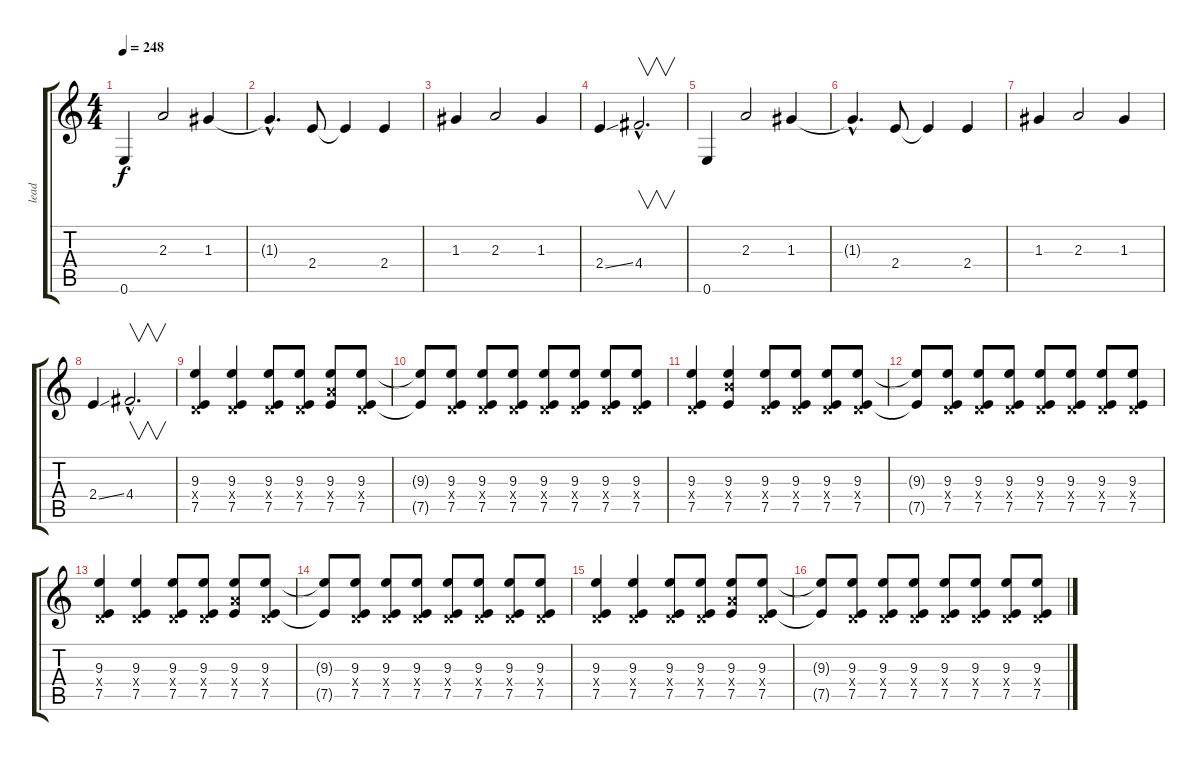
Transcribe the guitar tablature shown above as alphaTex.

\track ("lead" "lead") {instrument overdrivenguitar}
\staff {score tabs}
\tuning (E4 B3 G3 D3 A2 E2) {hide}
\ts (4 4)
\tempo 248
\clef g2
\ks c
0.6.4{dy f} 2.3.2 1.3.4 |
1.3{hac t}.4{d} 2.4.8 2.4{t}.4 2.4.4 |
1.3.4 2.3.2 1.3.4 |
2.4{ss}.4 4.4{hac}.2{v d} |
0.6.4 2.3.2 1.3.4 |
1.3{hac t}.4{d} 2.4.8 2.4{t}.4 2.4.4 |
1.3.4 2.3.2 1.3.4 |
2.4{ss}.4 4.4{hac}.2{v d} |
(9.3 0.4{x} 7.5).4 (9.3 0.4{x} 7.5).4 (9.3 0.4{x} 7.5).8 (9.3 0.4{x} 7.5).8 (9.3 7.4{x} 7.5).8 (9.3 0.4{x} 7.5).8 |
(9.3{t} 7.5{t}).8 (9.3 0.4{x} 7.5).8 (9.3 0.4{x} 7.5).8 (9.3 0.4{x} 7.5).8 (9.3 0.4{x} 7.5).8 (9.3 0.4{x} 7.5).8 (9.3 0.4{x} 7.5).8 (9.3 0.4{x} 7.5).8 |
(9.3 0.4{x} 7.5).4 (9.3 9.4{x} 7.5).4 (9.3 0.4{x} 7.5).8 (9.3 0.4{x} 7.5).8 (9.3 0.4{x} 7.5).8 (9.3 0.4{x} 7.5).8 |
(9.3{t} 7.5{t}).8 (9.3 0.4{x} 7.5).8 (9.3 0.4{x} 7.5).8 (9.3 0.4{x} 7.5).8 (9.3 0.4{x} 7.5).8 (9.3 0.4{x} 7.5).8 (9.3 0.4{x} 7.5).8 (9.3 0.4{x} 7.5).8 |
(9.3 0.4{x} 7.5).4 (9.3 0.4{x} 7.5).4 (9.3 0.4{x} 7.5).8 (9.3 0.4{x} 7.5).8 (9.3 7.4{x} 7.5).8 (9.3 0.4{x} 7.5).8 |
(9.3{t} 7.5{t}).8 (9.3 0.4{x} 7.5).8 (9.3 0.4{x} 7.5).8 (9.3 0.4{x} 7.5).8 (9.3 0.4{x} 7.5).8 (9.3 0.4{x} 7.5).8 (9.3 0.4{x} 7.5).8 (9.3 0.4{x} 7.5).8 |
(9.3 0.4{x} 7.5).4 (9.3 0.4{x} 7.5).4 (9.3 0.4{x} 7.5).8 (9.3 0.4{x} 7.5).8 (9.3 7.4{x} 7.5).8 (9.3 0.4{x} 7.5).8 |
(9.3{t} 7.5{t}).8 (9.3 0.4{x} 7.5).8 (9.3 0.4{x} 7.5).8 (9.3 0.4{x} 7.5).8 (9.3 0.4{x} 7.5).8 (9.3 0.4{x} 7.5).8 (9.3 0.4{x} 7.5).8 (9.3 0.4{x} 7.5).8
